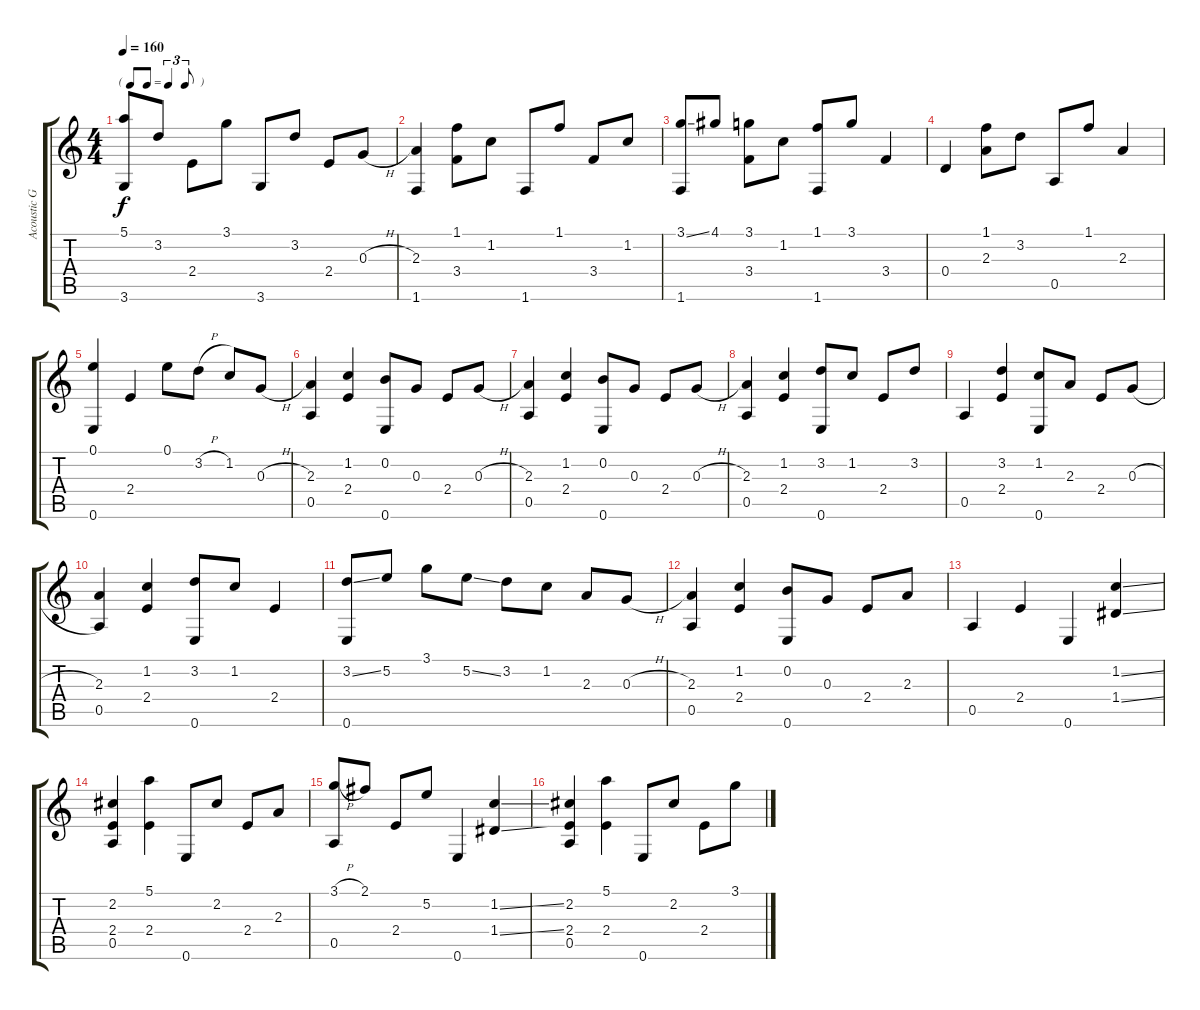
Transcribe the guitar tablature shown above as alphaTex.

\track ("Acoustic Guitar" "Acoustic G") {instrument acousticguitarsteel}
\staff {score tabs}
\tuning (E4 B3 G3 D3 A2 E2) {hide}
\ts (4 4)
\tf triplet8th
\tempo 160
\clef g2
\ks c
(5.1 3.6).8{dy f} 3.2.8 2.4.8 3.1.8 3.6.8 3.2.8 2.4.8 0.3{h}.8 |
(2.3 1.6).4 (1.1 3.4).8 1.2.8 1.6.8 1.1.8 3.4.8 1.2.8 |
(3.1{ss} 1.6).8 4.1.8 (3.1 3.4).8 1.2.8 (1.1 1.6).8 3.1.8 3.4.4 |
0.4.4 (1.1 2.3).8 3.2.8 0.5.8 1.1.8 2.3.4 |
(0.1 0.6).4 2.4.4 0.1.8 3.2{h}.8 1.2.8 0.3{h}.8 |
(2.3 0.5).4 (1.2 2.4).4 (0.2 0.6).8 0.3.8 2.4.8 0.3{h}.8 |
(2.3 0.5).4 (1.2 2.4).4 (0.2 0.6).8 0.3.8 2.4.8 0.3{h}.8 |
(2.3 0.5).4 (1.2 2.4).4 (3.2 0.6).8 1.2.8 2.4.8 3.2.8 |
0.5.4 (3.2 2.4).4 (1.2 0.6).8 2.3.8 2.4.8 0.3{h}.8 |
(2.3 0.5).4 (1.2 2.4).4 (3.2 0.6).8 1.2.8 2.4.4 |
(3.2{ss} 0.6).8 5.2.8 3.1.8 5.2{ss}.8 3.2.8 1.2.8 2.3.8 0.3{h}.8 |
(2.3 0.5).4 (1.2 2.4).4 (0.2 0.6).8 0.3.8 2.4.8 2.3.8 |
0.5.4 2.4.4 0.6.4 (1.2{ss} 1.4{ss}).4 |
(2.2 2.4 0.5).4 (5.1 2.4).4 0.6.8 2.2.8 2.4.8 2.3.8 |
(3.1{h} 0.5).8 2.1.8 2.4.8 5.2.8 0.6.4 (1.2{ss} 1.4{ss}).4 |
(2.2 2.4 0.5).4 (5.1 2.4).4 0.6.8 2.2.8 2.4.8 3.1{h}.8
